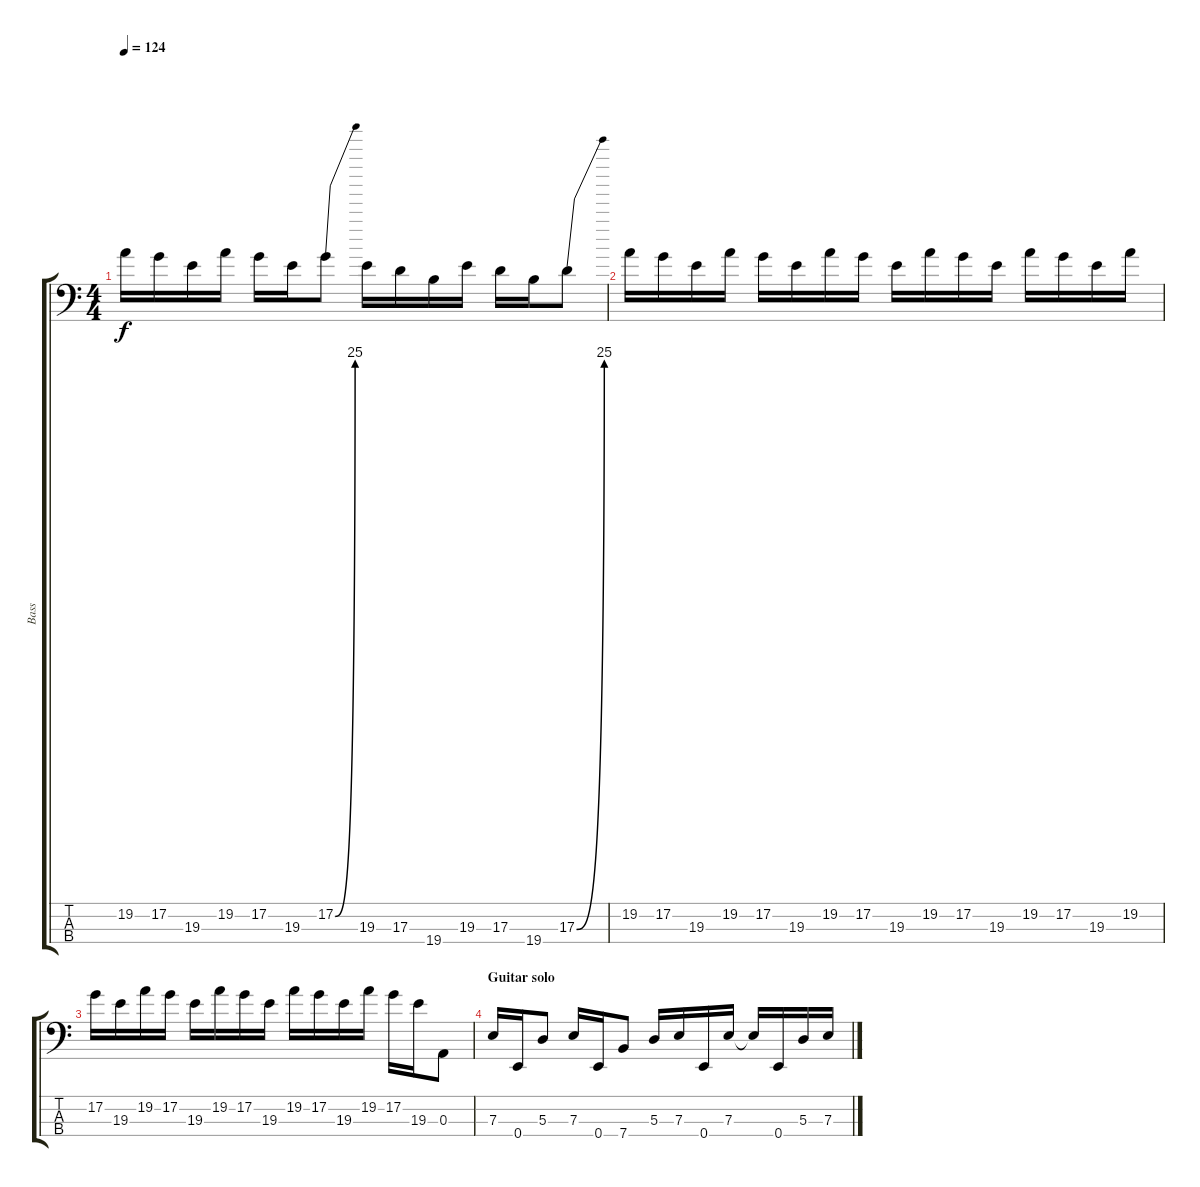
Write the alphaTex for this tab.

\track ("Bass" "Bass") {instrument electricbassfinger}
\staff {score tabs}
\tuning (G2 D2 A1 E1) {hide}
\ts (4 4)
\tempo 124
\clef f4
\ks c
19.2.16{dy f} 17.2.16 19.3.16 19.2.16 17.2.16 19.3.16 17.2{be (bend 0 0 300 100)}.8 19.3.16 17.3.16 19.4.16 19.3.16 17.3.16 19.4.16 17.3{be (bend 0 0 300 100)}.8 |
19.2.16 17.2.16 19.3.16 19.2.16 17.2.16 19.3.16 19.2.16 17.2.16 19.3.16 19.2.16 17.2.16 19.3.16 19.2.16 17.2.16 19.3.16 19.2.16 |
17.2.16 19.3.16 19.2.16 17.2.16 19.3.16 19.2.16 17.2.16 19.3.16 19.2.16 17.2.16 19.3.16 19.2.16 17.2.16 19.3.16 0.3.8 |
\section ("" "Guitar solo")
7.3.16 0.4.16 5.3.8 7.3.16 0.4.16 7.4.8 5.3.16 7.3.16 0.4.16 7.3.16 7.3{t}.16 0.4.16 5.3.16 7.3.16
